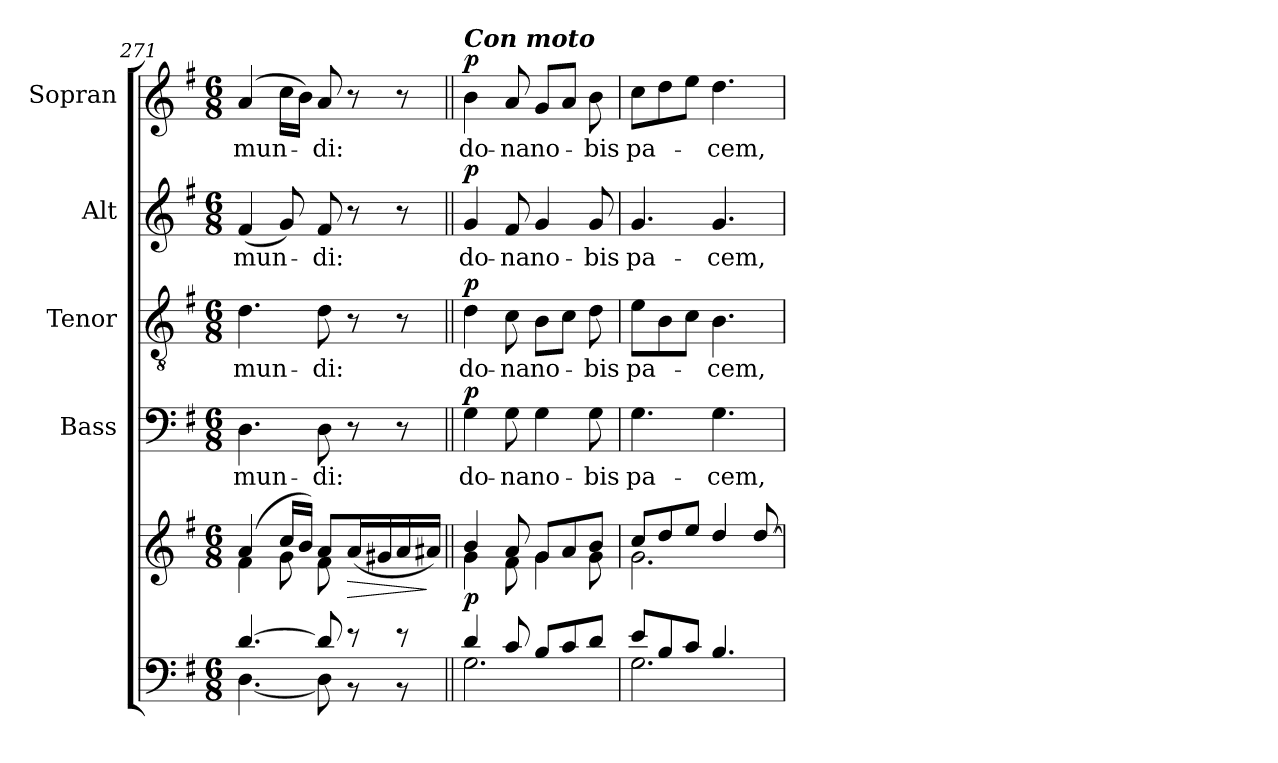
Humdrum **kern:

**kern	**kern	**dynam	**kern	**text	**dynam	**kern	**text	**dynam	**kern	**text	**dynam	**kern	**text	**dynam
*part5	*part5	*part5	*part4	*part4	*part4	*part3	*part3	*part3	*part2	*part2	*part2	*part1	*part1	*part1
*staff6	*staff5	*staff5/6	*staff4	*staff4	*staff4	*staff3	*staff3	*staff3	*staff2	*staff2	*staff2	*staff1	*staff1	*staff1
*	*	*	*I"Bass	*	*	*I"Tenor	*	*	*I"Alt	*	*	*I"Sopran	*	*
*	*	*	*I'B.	*	*	*I'T.	*	*	*I'A.	*	*	*I'S.	*	*
*clefF4	*clefG2	*	*clefF4	*	*	*clefGv2	*	*	*clefG2	*	*	*clefG2	*	*
*k[f#]	*k[f#]	*	*k[f#]	*	*	*k[f#]	*	*	*k[f#]	*	*	*k[f#]	*	*
*G:	*G:	*	*G:	*	*	*G:	*	*	*G:	*	*	*G:	*	*
*M6/8	*M6/8	*	*M6/8	*	*	*M6/8	*	*	*M6/8	*	*	*M6/8	*	*
=271	=271	=271	=271	=271	=271	=271	=271	=271	=271	=271	=271	=271	=271	=271
*^	*^	*	*	*	*	*	*	*	*	*	*	*	*	*
!	!	!	!	!	!	!LO:LY:b	!	!	!LO:LY:b	!	!	!LO:LY:b	!	!	!LO:LY:b	!
[>4.d/	[<4.D\	(4a/	4f#\	.	4.D\	mun-	.	4.d\	mun-	.	(<4f#/	mun-	.	(4a/	mun-	.
.	.	16cc/LL	8g\	.	.	.	.	.	.	.	8g/)	.	.	16cc\LL	.	.
.	.	16b/JJ)	.	.	.	.	.	.	.	.	.	.	.	16b\JJ)	.	.
!	!	!	!	!	!	!LO:LY:b	!	!	!LO:LY:b	!	!	!LO:LY:b	!	!	!LO:LY:b	!
8d/]	8D\]	8a/L	8f#\	.	8D\	-di:	.	8d\	-di:	.	8f#/	-di:	.	8a/	-di:	.
!	!	!	!	!LO:HP:b	!	!	!	!	!	!	!	!	!	!	!	!
8r	8r	(<16a/L	4ryy	>	8r	.	.	8r	.	.	8r	.	.	8r	.	.
.	.	16g#X/	.	.	.	.	.	.	.	.	.	.	.	.	.	.
8r	8r	16a/	.	.	8r	.	.	8r	.	.	8r	.	.	8r	.	.
.	.	16a#X/JJ)	.	]	.	.	.	.	.	.	.	.	.	.	.	.
!!LO:PB:g=z
=272||	=272||	=272||	=272||	=272||	=272||	=272||	=272||	=272||	=272||	=272||	=272||	=272||	=272||	=272||	=272||	=272||
!	!	!	!	!	!	!	!	!	!	!	!	!	!	!LO:TX:a:Bi:t=Con moto	!	!
!	!	!	!	!LO:DY:b	!	!LO:LY:b	!LO:DY:a	!	!LO:LY:b	!LO:DY:a	!	!LO:LY:b	!LO:DY:a	!	!LO:LY:b	!LO:DY:a
4d/	2.G\	4b/	4g\	p	4G\	do-	p	4d\	do-	p	4g/	do-	p	4b\	do-	p
!	!	!	!	!	!	!LO:LY:b	!	!	!LO:LY:b	!	!	!LO:LY:b	!	!	!LO:LY:b	!
8c/	.	8a/	8f#\	.	8G\	-na	.	8c\	-na	.	8f#/	-na	.	8a/	-na	.
!	!	!	!	!	!	!LO:LY:b	!	!	!LO:LY:b	!	!	!LO:LY:b	!	!	!LO:LY:b	!
8B/L	.	8g/L	4g\	.	4G\	no-	.	8B\L	no-	.	4g/	no-	.	8g/L	no-	.
8c/	.	8a/	.	.	.	.	.	8c\J	.	.	.	.	.	8a/J	.	.
!	!	!	!	!	!	!LO:LY:b	!	!	!LO:LY:b	!	!	!LO:LY:b	!	!	!LO:LY:b	!
8d/J	.	8b/J	8g\	.	8G\	-bis	.	8d\	-bis	.	8g/	-bis	.	8b\	-bis	.
=273	=273	=273	=273	=273	=273	=273	=273	=273	=273	=273	=273	=273	=273	=273	=273	=273
!	!	!	!	!	!	!LO:LY:b	!	!	!LO:LY:b	!	!	!LO:LY:b	!	!	!LO:LY:b	!
8e/L	2.G\	8cc/L	2.g\	.	4.G\	pa-	.	8e\L	pa-	.	4.g/	pa-	.	8cc\L	pa-	.
8B/	.	8dd/	.	.	.	.	.	8B\	.	.	.	.	.	8dd\	.	.
8c/J	.	8ee/J	.	.	.	.	.	8c\J	.	.	.	.	.	8ee\J	.	.
!	!	!	!	!	!	!LO:LY:b	!	!	!LO:LY:b	!	!	!LO:LY:b	!	!	!LO:LY:b	!
4.B/	.	4dd/	.	.	4.G\	-cem,	.	4.B\	-cem,	.	4.g/	-cem,	.	4.dd\	-cem,	.
.	.	[>8dd/	.	.	.	.	.	.	.	.	.	.	.	.	.	.
*v	*v	*	*	*	*	*	*	*	*	*	*	*	*	*	*	*
*	*v	*v	*	*	*	*	*	*	*	*	*	*	*	*	*
=	=	=	=	=	=	=	=	=	=	=	=	=	=	=
*-	*-	*-	*-	*-	*-	*-	*-	*-	*-	*-	*-	*-	*-	*-
